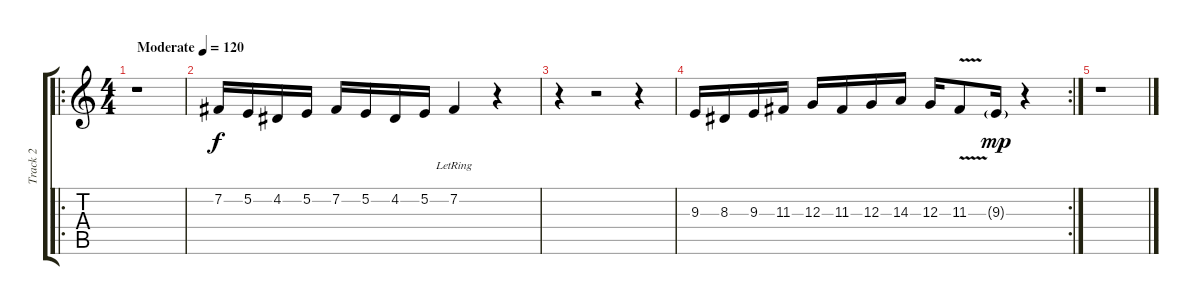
\track ("Track 2" "Track 2") {instrument violin}
\staff {score tabs}
\tuning (E4 B3 G3 D3 A2 E2) {hide}
\ro
\ts (4 4)
\tempo (120 "Moderate")
\clef g2
\ks c
r.1{dy f instrument violin} |
7.2.16 5.2.16 4.2.16 5.2.16 7.2.16 5.2.16 4.2.16 5.2.16 7.2{lr}.4 r.4 |
r.4 r.2 r.4 |
\rc 2
9.3.16 8.3.16 9.3.16 11.3.16 12.3.16 11.3.16 12.3.16 14.3.16 12.3.16 11.3{v}.8 9.3{g}.16{dy mp} r.4 |
r.1
